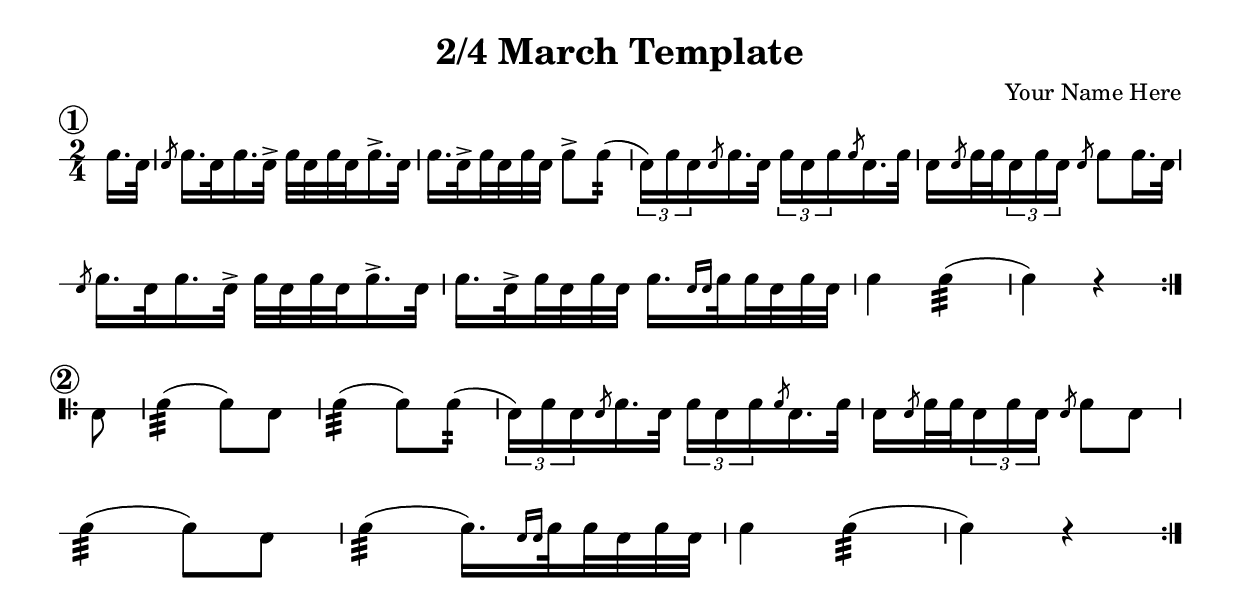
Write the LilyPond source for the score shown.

\version "2.20.0"


%%% DRUM STYLE SETUP %%%

  % Define two sets of hand aliases: ll/rr and P/p
  drumPitchNames.rr = #'right 
  drumPitchNames.ll = #'left
  drumPitchNames.P  = #'right
  drumPitchNames.p  = #'left

  % Defines a style table that puts left under the line, and right above it
  #(define pipe-band-snare '((left default #f -1) (right default #f 1)))

%%%% Welcome to Pipe Band Drumming with Lilypond

% This file assumes that drum notes are being created with 'left and 'right
% types as per the drum style setup above.

%%% FIX THE LAYOUT %%%

  \layout {
    % No indent on the first line
    indent = #0
    \context {
      \Score
      % Fixes grace note spacing in drags and roughs
      \consists "Grace_spacing_engraver"
      \override GraceSpacing.shortest-duration-space = 0.1
      \override GraceSpacing.spacing-increment = 0.1
      % All stems down
      \override Stem.direction = #down
      % Flatten beams
      \override Beam #'positions = #'(-4 . -4)
      
      % 1 Line in the staff
      \override StaffSymbol.line-count =  #1      
      drumStyleTable = #(alist->hash-table pipe-band-snare)

      % Remove this line to enable bar numbers
      \omit BarNumber
      % Dont show a clef
      \omit Clef
      
      
    }
  }

%%% SUPPORT FUNCTIONS %%%

%% (if (equal? 'right (ly:music-property inHand 'drum-type))
  #(define (hands inHand)
  (if (equal? 'right (find-first-pitch inHand))
    (cons 'right 'left)
    (cons 'left 'right))
  )

  #(define (find-first-pitch music)
  (if (eq? #t (ly:music-property music 'drum-type #t))
    (ly:music-property (car (ly:music-property (ly:music-property music 'element) 'elements)) 'drum-type)
    (ly:music-property music 'drum-type)
  ))

%%% DRUM EMBELLISHMENTS %%%

  flam =
  #(define-music-function (parser location baseNote) (ly:music?)
  (let* ((h (hands baseNote))
        (offHand (cdr h))
        (gracey (make-music 'NoteEvent 'drum-type offHand 'duration (ly:make-duration 3)) )
        )

  #{
  \slashedGrace {
      \once \override Stem #'direction = #up
      $gracey
  }
  $baseNote
  #}
  ))

  drag =
  #(define-music-function (parser location baseNote) (ly:music?)
  (let* ((h (hands baseNote))
        (offHand (cdr h))
        (gracey (make-music 'NoteEvent 'drum-type offHand 'duration (ly:make-duration 4)) )
        )
  #{
  \slashedGrace {
      \once \override Stem #'direction = #up
      \once \override Beam #'positions = #'(2 . 2.25)
      $gracey $gracey
  }
  $baseNote
  #}
  ))

  triplet =
  #(define-music-function
       (parser location padding)
       (ly:music?)
     #{
       \tuplet 3/2 #padding
     #})


\header {
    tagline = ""
    title = "2/4 March Template"
    composer = "Your Name Here"
}

notes = \drummode {
  
  % Part 1. Simple Repeat.
  \repeat volta 2 {
    \mark \markup { \circle \bold 1 }
      \partial 8 {  P16. p32} | 
      
      % Bar 1
      \flam P16. p32 P16. p32-> P32 p P p P16.-> p32 |
      
      % Bar 2
      P16. p32-> P32 p P p P8-> P8:32( |
      
      % Bar 3
      \triplet { p16) P p } \flam P16. p32 \triplet { P16 p P } \flam p16. P32 |
      
      % Bar 4
      p16 \flam P32 P \triplet { p16 P p } \flam P8 P16. p32 | \break
      
      % Bar 5
      \flam P16. p32 P16. p32-> P32 p P p P16.-> p32 |
      
      % Bar 6
      P16. p32-> P32 p P p P16.[ \drag P32 P p P p] |
      
      % Bar 7 and 8
      P4 P4:32( | P4) r4 | \break
  }
  
  \repeat volta 2 {
    \mark \markup { \circle \bold 2 }
      \partial 8 {  p8 } | 
      
      % Bar 1
      P4:32( P8) p | 
      
      % Bar 2
      P4:32( P8) P8:32( |
      
      % Bar 3
      \triplet { p16) P p } \flam P16. p32 \triplet { P16 p P } \flam p16. P32 |
      
      % Bar 4
      p16 \flam P32 P \triplet { p16 P p } \flam P8 p | \break
      
      % Bar 5
      P4:32( P8) p | 
      
      % Bar 6
      P4:32( P16.) [ \drag P32 P p P p] |
      
      % Bar 7 and 8
      P4 P4:32( |  P4) r4 | \break
  }

}

\drums {
      \set strictBeatBeaming = ##t
      \time 2/4
      \notes 
}